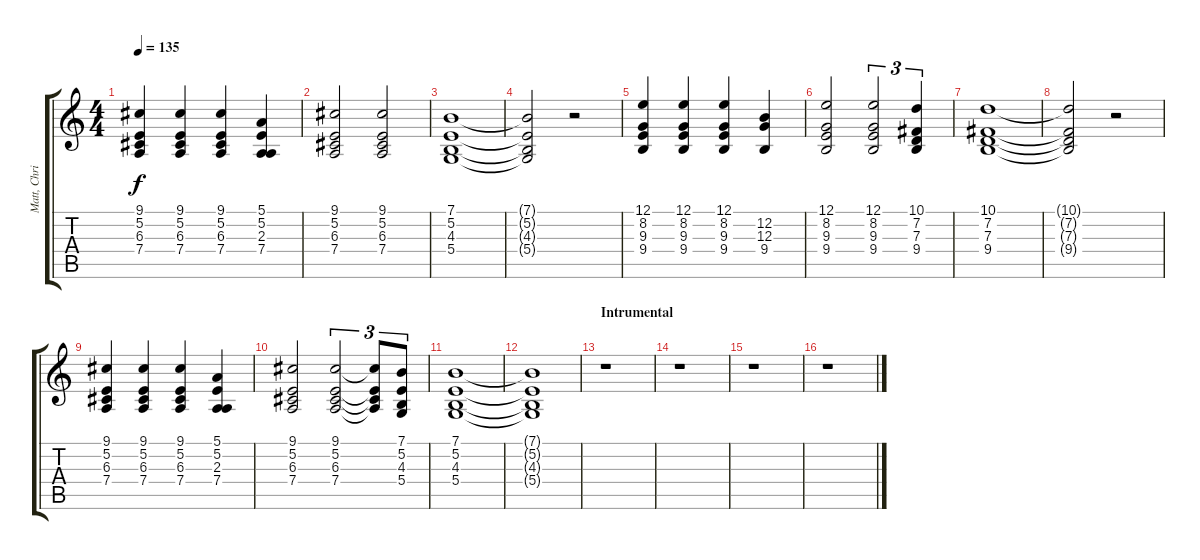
\track ("Matt, Chris, Dom, Morgan" "Matt, Chri") {instrument choiraahs}
\staff {score tabs}
\tuning (E4 B3 G3 D3 A2 E2) {hide}
\ts (4 4)
\tempo 135
\clef g2
\ks c
(9.1 5.2 6.3 7.4).4{dy f} (9.1 5.2 6.3 7.4).4 (9.1 5.2 6.3 7.4).4 (5.1 5.2 2.3 7.4).4 |
(9.1 5.2 6.3 7.4).2 (9.1 5.2 6.3 7.4).2 |
(7.1 5.2 4.3 5.4).1 |
(7.1{t} 5.2{t} 4.3{t} 5.4{t}).2 r.2 |
(12.1 8.2 9.3 9.4).4 (12.1 8.2 9.3 9.4).4 (12.1 8.2 9.3 9.4).4 (12.2 12.3 9.4).4 |
(12.1 8.2 9.3 9.4).2 (12.1 8.2 9.3 9.4).2{tu (3 2)} (10.1 7.2 7.3 9.4).4{tu (3 2)} |
(10.1 7.2 7.3 9.4).1 |
(10.1{t} 7.2{t} 7.3{t} 9.4{t}).2 r.2 |
(9.1 5.2 6.3 7.4).4 (9.1 5.2 6.3 7.4).4 (9.1 5.2 6.3 7.4).4 (5.1 5.2 2.3 7.4).4 |
(9.1 5.2 6.3 7.4).2 (9.1 5.2 6.3 7.4).2{tu (3 2)} (9.1{t} 5.2{t} 6.3{t} 7.4{t}).8{tu (3 2)} (7.1 5.2 4.3 5.4).8{tu (3 2)} |
(7.1 5.2 4.3 5.4).1 |
(7.1{t} 5.2{t} 4.3{t} 5.4{t}).1 |
\section ("" "Intrumental")
r.1 |
r.1 |
r.1 |
r.1
